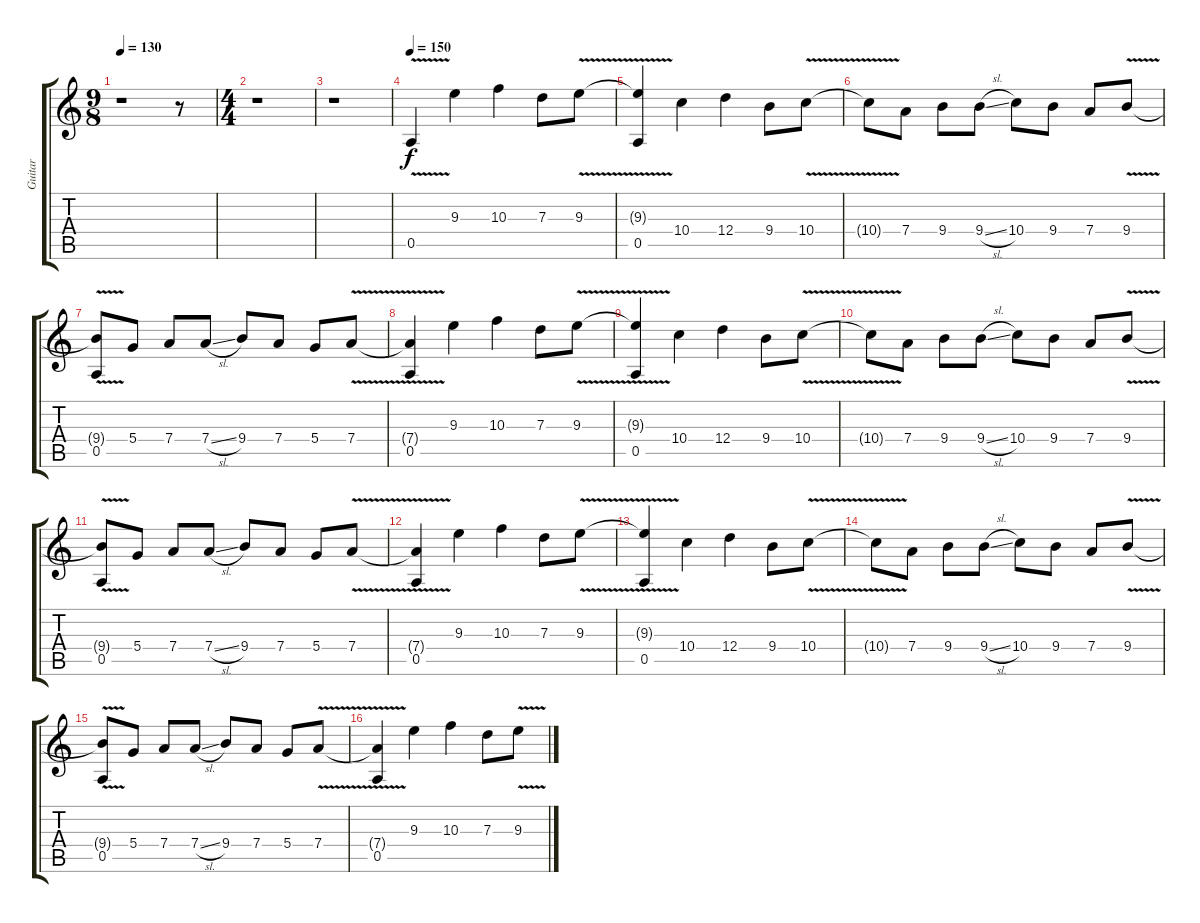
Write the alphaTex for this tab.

\track ("Guitar" "Guitar") {instrument distortionguitar}
\staff {score tabs}
\tuning (E4 B3 G3 D3 A2 E2) {hide}
\ts (9 8)
\tempo 130
\clef g2
\ks c
r.1{dy f} r.8 |
\ts (4 4)
r.1 |
r.1 |
\tempo 150
0.5{v}.4 9.3.4 10.3.4 7.3.8 9.3{v}.8 |
(9.3{t} 0.5{v}).4 10.4.4 12.4.4 9.4.8 10.4{v}.8 |
10.4{t}.8 7.4.8 9.4.8 9.4{sl}.8 10.4.8 9.4.8 7.4.8 9.4{v}.8 |
(9.4{t} 0.5{v}).8 5.4.8 7.4.8 7.4{sl}.8 9.4.8 7.4.8 5.4.8 7.4{v}.8 |
(7.4{t} 0.5{v}).4 9.3.4 10.3.4 7.3.8 9.3{v}.8 |
(9.3{t} 0.5{v}).4 10.4.4 12.4.4 9.4.8 10.4{v}.8 |
10.4{t}.8 7.4.8 9.4.8 9.4{sl}.8 10.4.8 9.4.8 7.4.8 9.4{v}.8 |
(9.4{t} 0.5{v}).8 5.4.8 7.4.8 7.4{sl}.8 9.4.8 7.4.8 5.4.8 7.4{v}.8 |
(7.4{t} 0.5{v}).4 9.3.4 10.3.4 7.3.8 9.3{v}.8 |
(9.3{t} 0.5{v}).4 10.4.4 12.4.4 9.4.8 10.4{v}.8 |
10.4{t}.8 7.4.8 9.4.8 9.4{sl}.8 10.4.8 9.4.8 7.4.8 9.4{v}.8 |
(9.4{t} 0.5{v}).8 5.4.8 7.4.8 7.4{sl}.8 9.4.8 7.4.8 5.4.8 7.4{v}.8 |
(7.4{t} 0.5{v}).4 9.3.4 10.3.4 7.3.8 9.3{v}.8
